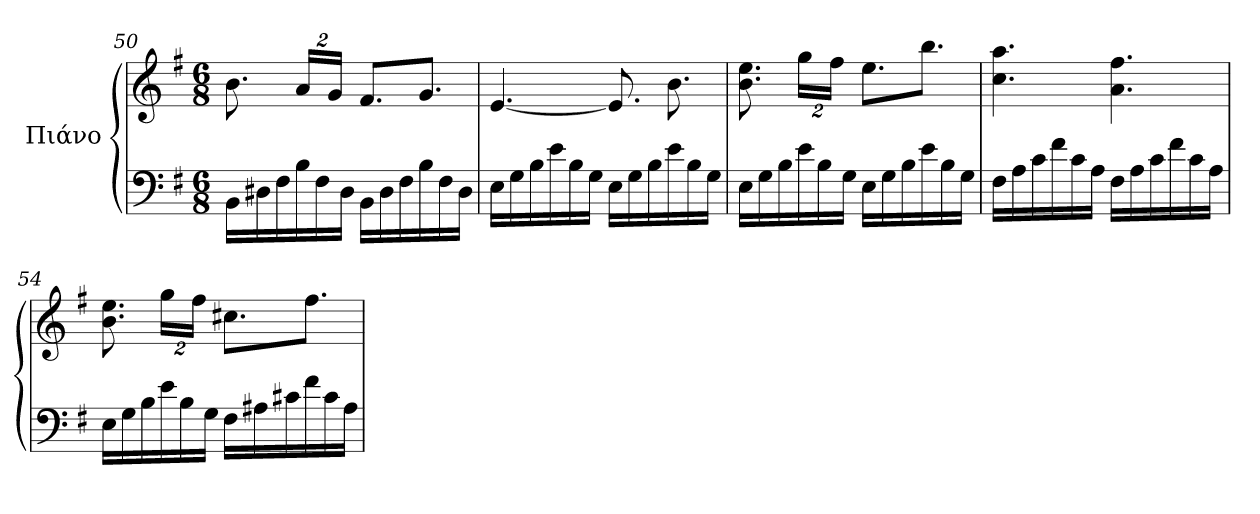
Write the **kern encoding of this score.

**kern	**kern
*part1	*part1
*staff2	*staff1
*I"Πιάνο	*
!!LO:LB:g=z
*clefF4	*clefG2
*k[f#]	*k[f#]
*M6/8	*M6/8
=50	=50
16BB\LL	8.b\
16D#X\	.
16F#\	.
*	*Xbrackettup
16B\	32%3a/LL
16F#\	.
.	32%3g/JJ
16D#\JJ	.
16BB\LL	8.f#/L
16D#\	.
16F#\	.
16B\	8.g/J
16F#\	.
16D#\JJ	.
=51	=51
16E\LL	[4.e/
16G\	.
16B\	.
16e\	.
16B\	.
16G\JJ	.
16E\LL	8.e/]
16G\	.
16B\	.
16e\	8.b\
16B\	.
16G\JJ	.
=52	=52
16E\LL	8.b\ 8.ee\
16G\	.
16B\	.
16e\	32%3gg\LL
16B\	.
.	32%3ff#\JJ
16G\JJ	.
16E\LL	8.ee\L
16G\	.
16B\	.
16e\	8.bb\J
16B\	.
16G\JJ	.
!!LO:PB:g=z
=53	=53
16F#\LL	4.cc\ 4.aa\
16A\	.
16c\	.
16f#\	.
16c\	.
16A\JJ	.
16F#\LL	4.a\ 4.ff#\
16A\	.
16c\	.
16f#\	.
16c\	.
16A\JJ	.
=54	=54
16E\LL	8.b\ 8.ee\
16G\	.
16B\	.
16e\	32%3gg\LL
16B\	.
.	32%3ff#\JJ
16G\JJ	.
16F#\LL	8.cc#X\L
16A#X\	.
16c#X\	.
16f#\	8.ff#\J
16c#\	.
16A#\JJ	.
=	=
*-	*-
